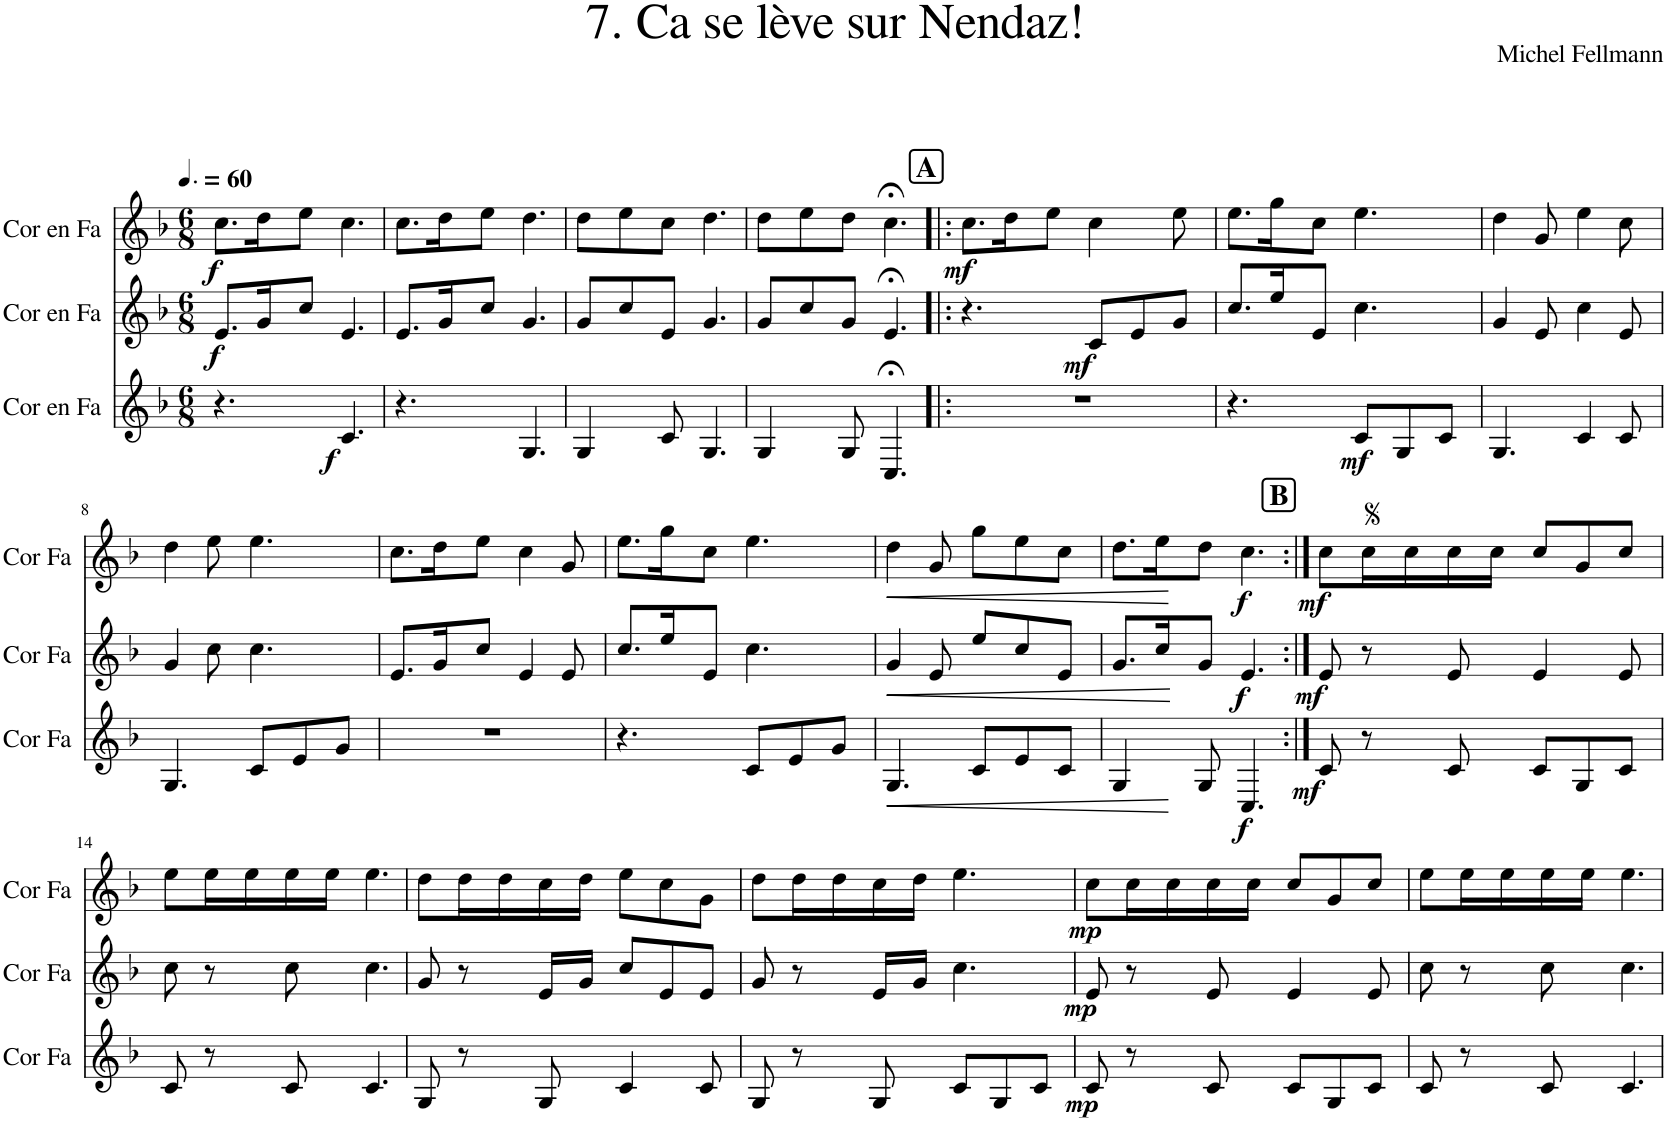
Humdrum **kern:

**kern	**dynam	**kern	**dynam	**kern	**dynam
*part3	*part3	*part2	*part2	*part1	*part1
*staff3	*staff3	*staff2	*staff2	*staff1	*staff1
*I"Cor en Fa	*	*I"Cor en Fa	*	*I"Cor en Fa	*
*I'Cor Fa	*	*I'Cor Fa	*	*I'Cor Fa	*
*clefG2	*	*clefG2	*	*clefG2	*
*Trd4c7	*	*Trd4c7	*	*Trd4c7	*
*k[b-]	*	*k[b-]	*	*k[b-]	*
*M6/8	*	*M6/8	*	*M6/8	*
*MM90	*	*MM90	*	*MM90	*
=1	=1	=1	=1	=1	=1
!	!	!	!LO:DY:b	!	!LO:DY:b
4.r	.	8.e/L	f	8.cc\L	f
.	.	16g/K	.	16dd\K	.
.	.	8cc/J	.	8ee\J	.
!	!LO:DY:b	!	!	!	!
4.c/	f	4.e/	.	4.cc\	.
=2	=2	=2	=2	=2	=2
4.r	.	8.e/L	.	8.cc\L	.
.	.	16g/K	.	16dd\K	.
.	.	8cc/J	.	8ee\J	.
4.G/	.	4.g/	.	4.dd\	.
=3	=3	=3	=3	=3	=3
4G/	.	8g/L	.	8dd\L	.
.	.	8cc/	.	8ee\	.
8c/	.	8e/J	.	8cc\J	.
4.G/	.	4.g/	.	4.dd\	.
=4	=4	=4	=4	=4	=4
4G/	.	8g/L	.	8dd\L	.
.	.	8cc/	.	8ee\	.
8G/	.	8g/J	.	8dd\J	.
4.C;</	.	4.e;</	.	4.cc;<\	.
!!LO:REH:place=s1:a:B:cj:fs=14:t=A
=5!|:	=5!|:	=5!|:	=5!|:	=5!|:	=5!|:
!	!	!	!	!	!LO:DY:b
2.r	.	4.r	.	8.cc\L	mf
.	.	.	.	16dd\K	.
.	.	.	.	8ee\J	.
!	!	!	!LO:DY:b	!	!
.	.	8c/L	mf	4cc\	.
.	.	8e/	.	.	.
.	.	8g/J	.	8ee\	.
=6	=6	=6	=6	=6	=6
4.r	.	8.cc/L	.	8.ee\L	.
.	.	16ee/K	.	16gg\K	.
.	.	8e/J	.	8cc\J	.
!	!LO:DY:b	!	!	!	!
8c/L	mf	4.cc\	.	4.ee\	.
8G/	.	.	.	.	.
8c/J	.	.	.	.	.
=7	=7	=7	=7	=7	=7
4.G/	.	4g/	.	4dd\	.
.	.	8e/	.	8g/	.
4c/	.	4cc\	.	4ee\	.
8c/	.	8e/	.	8cc\	.
!!LO:LB:g=z
=8	=8	=8	=8	=8	=8
4.G/	.	4g/	.	4dd\	.
.	.	8cc\	.	8ee\	.
8c/L	.	4.cc\	.	4.ee\	.
8e/	.	.	.	.	.
8g/J	.	.	.	.	.
=9	=9	=9	=9	=9	=9
2.r	.	8.e/L	.	8.cc\L	.
.	.	16g/K	.	16dd\K	.
.	.	8cc/J	.	8ee\J	.
.	.	4e/	.	4cc\	.
.	.	8e/	.	8g/	.
=10	=10	=10	=10	=10	=10
4.r	.	8.cc/L	.	8.ee\L	.
.	.	16ee/K	.	16gg\K	.
.	.	8e/J	.	8cc\J	.
8c/L	.	4.cc\	.	4.ee\	.
8e/	.	.	.	.	.
8g/J	.	.	.	.	.
=11	=11	=11	=11	=11	=11
!	!LO:HP:b	!	!LO:HP:b	!	!LO:HP:b
4.G/	<	4g/	<	4dd\	<
.	.	8e/	.	8g/	.
8c/L	.	8ee/L	.	8gg\L	.
8e/	.	8cc/	.	8ee\	.
8c/J	.	8e/J	.	8cc\J	.
.	[	.	[	.	[
=12	=12	=12	=12	=12	=12
4G/	.	8.g/L	.	8.dd\L	.
.	.	16cc/K	.	16ee\K	.
8G/	.	8g/J	.	8dd\J	.
!	!LO:DY:b	!	!LO:DY:b	!	!LO:DY:b
4.C/	f	4.e/	f	4.cc\	f
!!LO:REH:place=s1:a:B:cj:fs=14:t=B
=13:|!	=13:|!	=13:|!	=13:|!	=13:|!	=13:|!
!	!LO:DY:b	!	!LO:DY:b	!	!LO:DY:b
8c/	mf	8e/	mf	8cc\L	mf
8r	.	8r	.	16cc\L	.
.	.	.	.	16cc\	.
8c/	.	8e/	.	16cc\	.
.	.	.	.	16cc\JJ	.
8c/L	.	4e/	.	8cc/L	.
8G/	.	.	.	8g/	.
8c/J	.	8e/	.	8cc/J	.
!!LO:LB:g=z
=14	=14	=14	=14	=14	=14
8c/	.	8cc\	.	8ee\L	.
8r	.	8r	.	16ee\L	.
.	.	.	.	16ee\	.
8c/	.	8cc\	.	16ee\	.
.	.	.	.	16ee\JJ	.
4.c/	.	4.cc\	.	4.ee\	.
=15	=15	=15	=15	=15	=15
8G/	.	8g/	.	8dd\L	.
8r	.	8r	.	16dd\L	.
.	.	.	.	16dd\	.
8G/	.	16e/LL	.	16cc\	.
.	.	16g/JJ	.	16dd\JJ	.
4c/	.	8cc/L	.	8ee\L	.
.	.	8e/	.	8cc\	.
8c/	.	8e/J	.	8g\J	.
=16	=16	=16	=16	=16	=16
8G/	.	8g/	.	8dd\L	.
8r	.	8r	.	16dd\L	.
.	.	.	.	16dd\	.
8G/	.	16e/LL	.	16cc\	.
.	.	16g/JJ	.	16dd\JJ	.
8c/L	.	4.cc\	.	4.ee\	.
8G/	.	.	.	.	.
8c/J	.	.	.	.	.
=17	=17	=17	=17	=17	=17
!	!LO:DY:b	!	!LO:DY:b	!	!LO:DY:b
8c/	mp	8e/	mp	8cc\L	mp
8r	.	8r	.	16cc\L	.
.	.	.	.	16cc\	.
8c/	.	8e/	.	16cc\	.
.	.	.	.	16cc\JJ	.
8c/L	.	4e/	.	8cc/L	.
8G/	.	.	.	8g/	.
8c/J	.	8e/	.	8cc/J	.
=18	=18	=18	=18	=18	=18
8c/	.	8cc\	.	8ee\L	.
8r	.	8r	.	16ee\L	.
.	.	.	.	16ee\	.
8c/	.	8cc\	.	16ee\	.
.	.	.	.	16ee\JJ	.
4.c/	.	4.cc\	.	4.ee\	.
=	=	=	=	=	=
*-	*-	*-	*-	*-	*-
